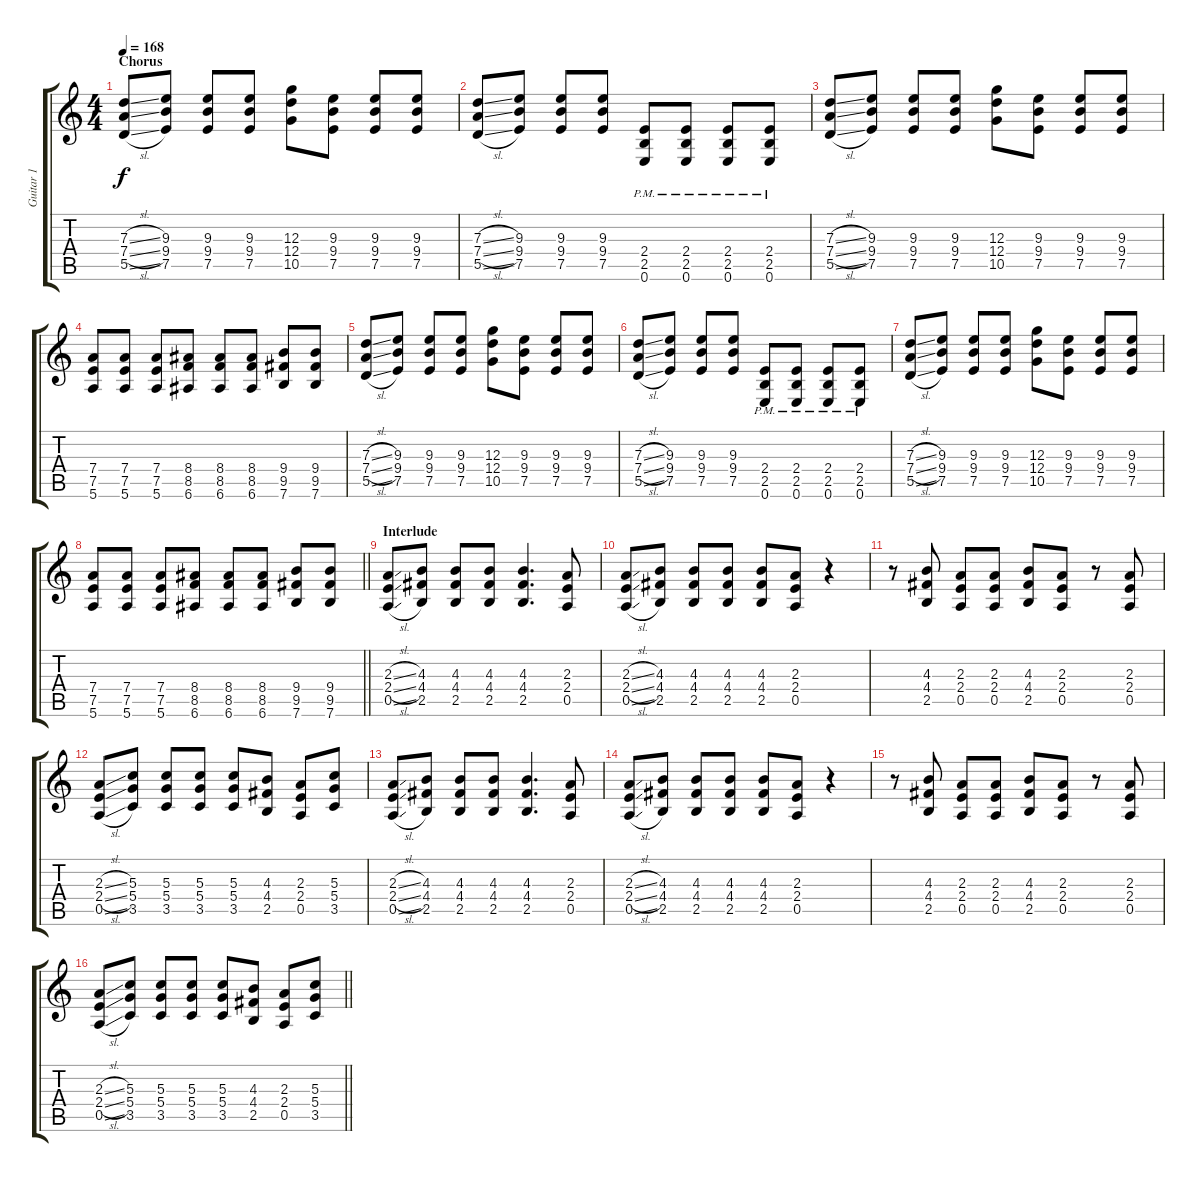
\track ("Guitar 1" "Guitar 1") {instrument distortionguitar}
\staff {score tabs}
\tuning (E4 B3 G3 D3 A2 E2) {hide}
\ts (4 4)
\section ("" "Chorus")
\tempo 168
\clef g2
\ks c
(7.3{sl} 7.4{sl} 5.5{sl}).8{dy f} (9.3 9.4 7.5).8 (9.3 9.4 7.5).8 (9.3 9.4 7.5).8 (12.3 12.4 10.5).8 (9.3 9.4 7.5).8 (9.3 9.4 7.5).8 (9.3 9.4 7.5).8 |
(7.3{sl} 7.4{sl} 5.5{sl}).8 (9.3 9.4 7.5).8 (9.3 9.4 7.5).8 (9.3 9.4 7.5).8 (2.4{pm} 2.5{pm} 0.6{pm}).8 (2.4{pm} 2.5{pm} 0.6{pm}).8 (2.4{pm} 2.5{pm} 0.6{pm}).8 (2.4{pm} 2.5{pm} 0.6{pm}).8 |
(7.3{sl} 7.4{sl} 5.5{sl}).8 (9.3 9.4 7.5).8 (9.3 9.4 7.5).8 (9.3 9.4 7.5).8 (12.3 12.4 10.5).8 (9.3 9.4 7.5).8 (9.3 9.4 7.5).8 (9.3 9.4 7.5).8 |
(7.4 7.5 5.6).8 (7.4 7.5 5.6).8 (7.4 7.5 5.6).8 (8.4 8.5 6.6).8 (8.4 8.5 6.6).8 (8.4 8.5 6.6).8 (9.4 9.5 7.6).8 (9.4 9.5 7.6).8 |
(7.3{sl} 7.4{sl} 5.5{sl}).8 (9.3 9.4 7.5).8 (9.3 9.4 7.5).8 (9.3 9.4 7.5).8 (12.3 12.4 10.5).8 (9.3 9.4 7.5).8 (9.3 9.4 7.5).8 (9.3 9.4 7.5).8 |
(7.3{sl} 7.4{sl} 5.5{sl}).8 (9.3 9.4 7.5).8 (9.3 9.4 7.5).8 (9.3 9.4 7.5).8 (2.4{pm} 2.5{pm} 0.6{pm}).8 (2.4{pm} 2.5{pm} 0.6{pm}).8 (2.4{pm} 2.5{pm} 0.6{pm}).8 (2.4{pm} 2.5{pm} 0.6{pm}).8 |
(7.3{sl} 7.4{sl} 5.5{sl}).8 (9.3 9.4 7.5).8 (9.3 9.4 7.5).8 (9.3 9.4 7.5).8 (12.3 12.4 10.5).8 (9.3 9.4 7.5).8 (9.3 9.4 7.5).8 (9.3 9.4 7.5).8 |
\barLineRight lightlight
(7.4 7.5 5.6).8 (7.4 7.5 5.6).8 (7.4 7.5 5.6).8 (8.4 8.5 6.6).8 (8.4 8.5 6.6).8 (8.4 8.5 6.6).8 (9.4 9.5 7.6).8 (9.4 9.5 7.6).8 |
\section ("" "Interlude")
(2.3{sl} 2.4{sl} 0.5{sl}).8 (4.3 4.4 2.5).8 (4.3 4.4 2.5).8 (4.3 4.4 2.5).8 (4.3 4.4 2.5).4{d} (2.3 2.4 0.5).8 |
(2.3{sl} 2.4{sl} 0.5{sl}).8 (4.3 4.4 2.5).8 (4.3 4.4 2.5).8 (4.3 4.4 2.5).8 (4.3 4.4 2.5).8 (2.3 2.4 0.5).8 r.4 |
r.8 (4.3 4.4 2.5).8 (2.3 2.4 0.5).8 (2.3 2.4 0.5).8 (4.3 4.4 2.5).8 (2.3 2.4 0.5).8 r.8 (2.3 2.4 0.5).8 |
(2.3{sl} 2.4{sl} 0.5{sl}).8 (5.3 5.4 3.5).8 (5.3 5.4 3.5).8 (5.3 5.4 3.5).8 (5.3 5.4 3.5).8 (4.3 4.4 2.5).8 (2.3 2.4 0.5).8 (5.3 5.4 3.5).8 |
(2.3{sl} 2.4{sl} 0.5{sl}).8 (4.3 4.4 2.5).8 (4.3 4.4 2.5).8 (4.3 4.4 2.5).8 (4.3 4.4 2.5).4{d} (2.3 2.4 0.5).8 |
(2.3{sl} 2.4{sl} 0.5{sl}).8 (4.3 4.4 2.5).8 (4.3 4.4 2.5).8 (4.3 4.4 2.5).8 (4.3 4.4 2.5).8 (2.3 2.4 0.5).8 r.4 |
r.8 (4.3 4.4 2.5).8 (2.3 2.4 0.5).8 (2.3 2.4 0.5).8 (4.3 4.4 2.5).8 (2.3 2.4 0.5).8 r.8 (2.3 2.4 0.5).8 |
\barLineRight lightlight
(2.3{sl} 2.4{sl} 0.5{sl}).8 (5.3 5.4 3.5).8 (5.3 5.4 3.5).8 (5.3 5.4 3.5).8 (5.3 5.4 3.5).8 (4.3 4.4 2.5).8 (2.3 2.4 0.5).8 (5.3 5.4 3.5).8
